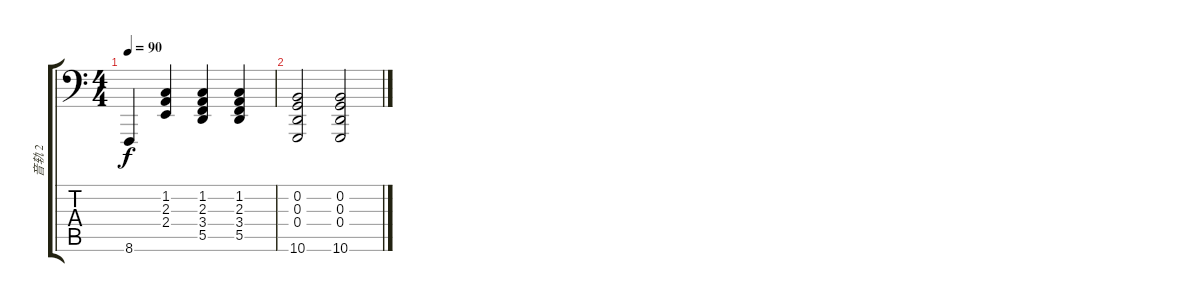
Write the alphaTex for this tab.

\track ("音轨 2" "音轨 2") {instrument acousticgrandpiano}
\staff {score tabs}
\tuning (E3 B2 G2 D2 A1 A0) {hide}
\ts (4 4)
\tempo 90
\clef f4
\ks c
8.6.4{dy f} (1.2 2.3 2.4).4 (1.2 2.3 3.4 5.5).4 (1.2 2.3 3.4 5.5).4 |
(0.2 0.3 0.4 10.6).2 (0.2 0.3 0.4 10.6).2
